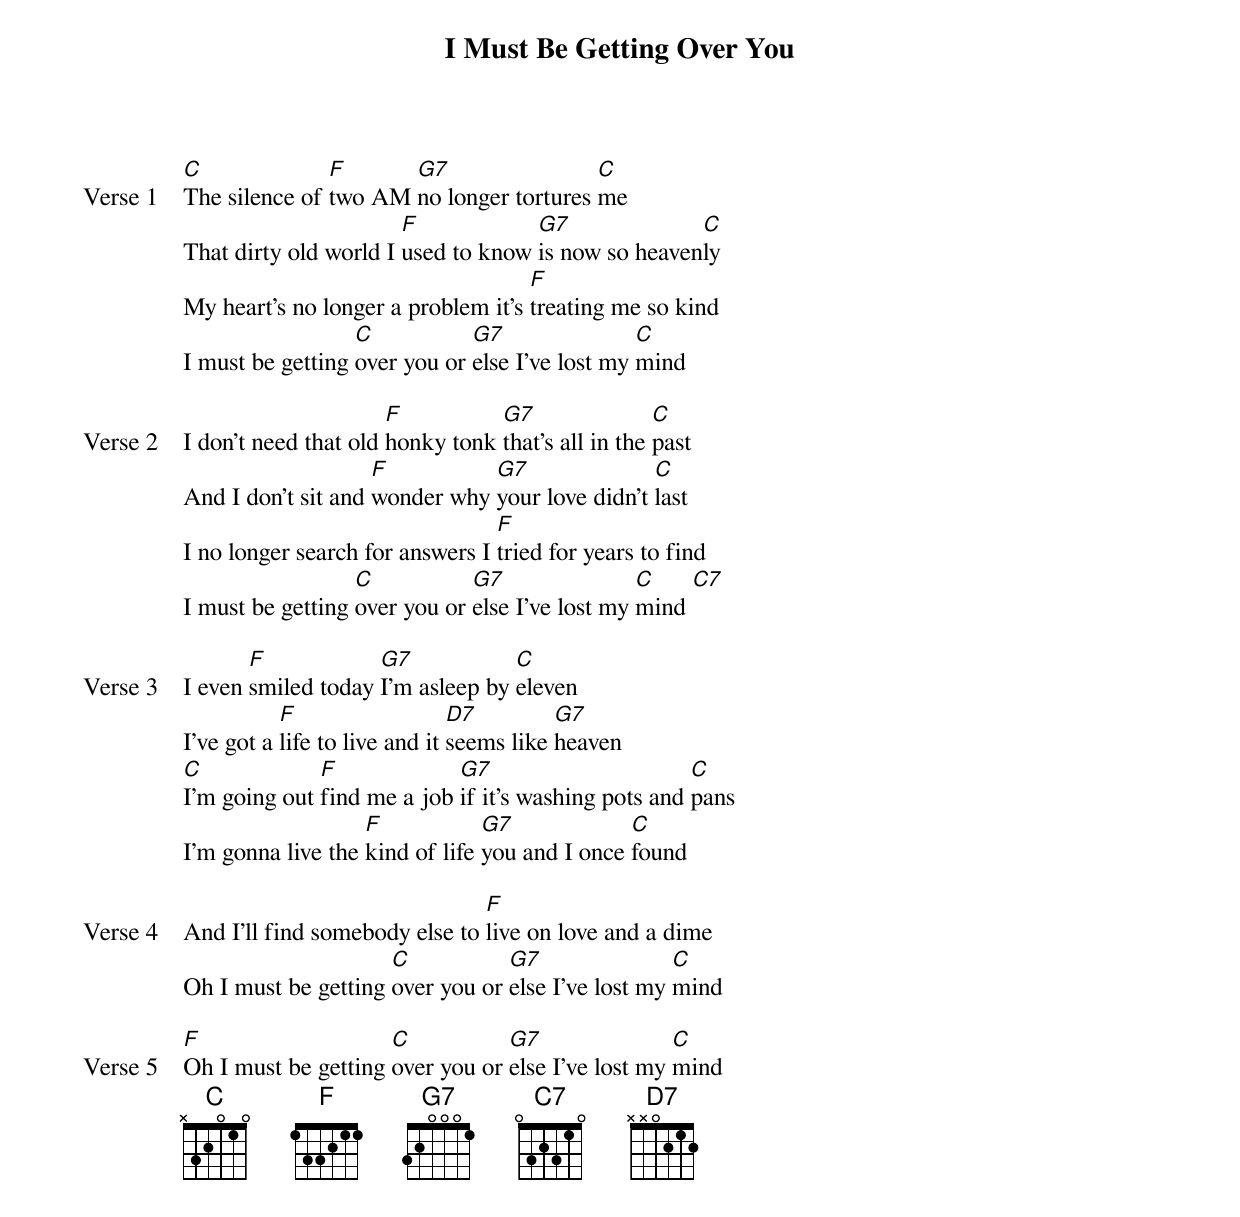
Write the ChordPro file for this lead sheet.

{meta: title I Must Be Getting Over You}
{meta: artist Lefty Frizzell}
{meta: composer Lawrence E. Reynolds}

{start_of_verse: Verse 1}
[C]The silence of [F]two AM [G7]no longer tortures [C]me
That dirty old world I [F]used to know [G7]is now so heaven[C]ly
My heart's no longer a problem it's [F]treating me so kind
I must be getting [C]over you or [G7]else I've lost my [C]mind
{end_of_verse}

{start_of_verse: Verse 2}
I don't need that old [F]honky tonk [G7]that's all in the [C]past
And I don't sit and [F]wonder why [G7]your love didn't [C]last
I no longer search for answers I [F]tried for years to find
I must be getting [C]over you or [G7]else I've lost my [C]mind [C7]
{end_of_verse}

{start_of_verse: Verse 3}
I even [F]smiled today [G7]I'm asleep by [C]eleven
I've got a [F]life to live and it [D7]seems like [G7]heaven
[C]I’m going out [F]find me a job [G7]if it’s washing pots and [C]pans
I'm gonna live the [F]kind of life [G7]you and I once [C]found
{end_of_verse}

{start_of_verse: Verse 4}
And I'll find somebody else to [F]live on love and a dime
Oh I must be getting [C]over you or [G7]else I've lost my [C]mind
{end_of_verse}

{start_of_verse: Verse 5}
[F]Oh I must be getting [C]over you or [G7]else I've lost my [C]mind
{end_of_verse}
